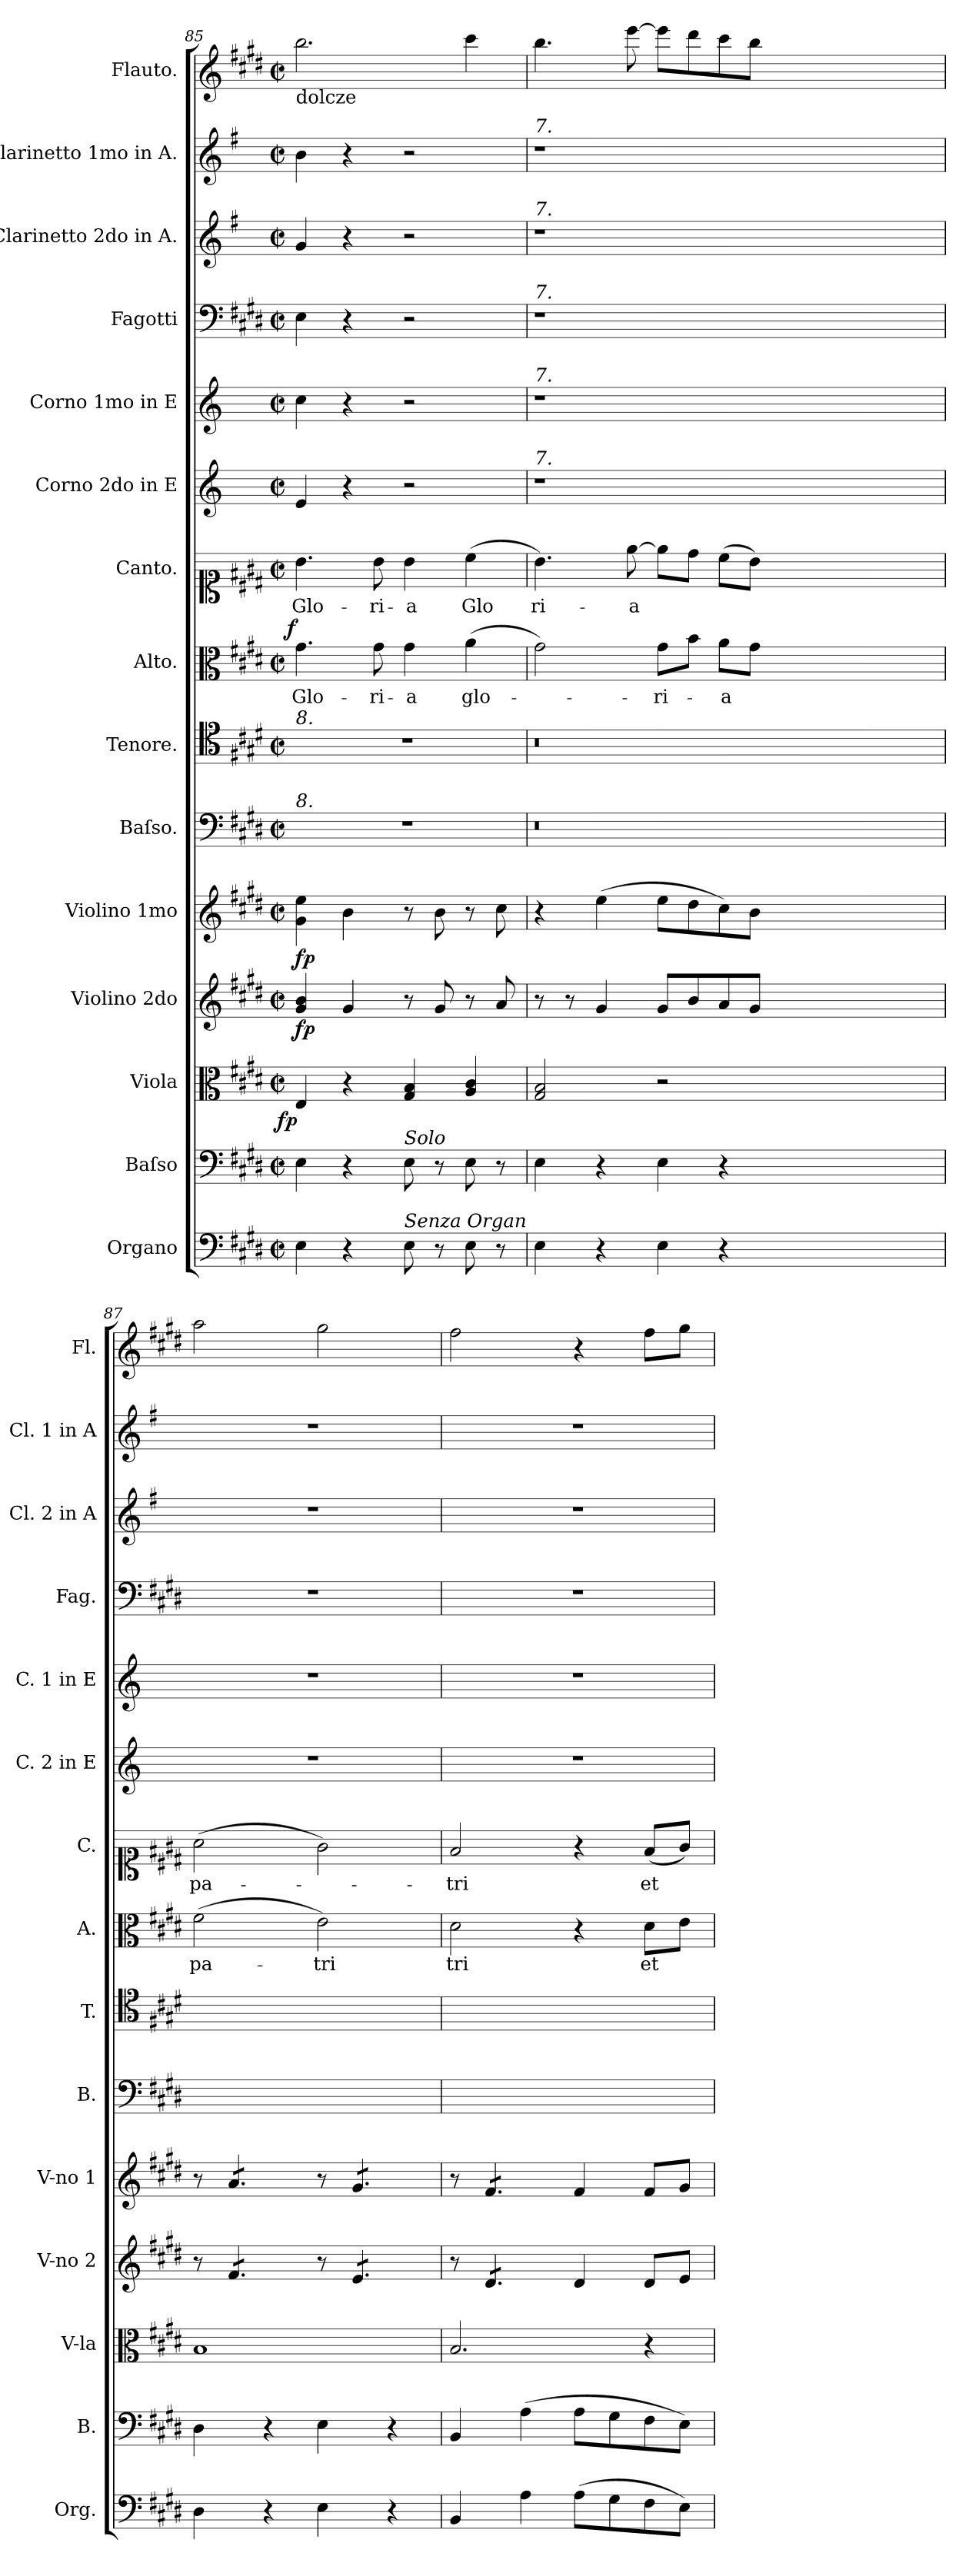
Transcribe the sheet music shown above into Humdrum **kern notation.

**kern	**kern	**kern	**dynam	**kern	**dynam	**kern	**dynam	**kern	**kern	**kern	**text	**dynam	**kern	**text	**kern	**kern	**kern	**kern	**kern	**kern
*part15	*part14	*part13	*part13	*part12	*part12	*part11	*part11	*part10	*part9	*part8	*part8	*part8	*part7	*part7	*part6	*part5	*part4	*part3	*part2	*part1
*staff15	*staff14	*staff13	*staff13	*staff12	*staff12	*staff11	*staff11	*staff10	*staff9	*staff8	*staff8	*staff8	*staff7	*staff7	*staff6	*staff5	*staff4	*staff3	*staff2	*staff1
*I"Organo	*I"Baſso	*I"Viola	*	*I"Violino 2do	*	*I"Violino 1mo	*	*I"Baſso.	*I"Tenore.	*I"Alto.	*	*	*I"Canto.	*	*I"Corno 2do in E	*I"Corno 1mo in E	*I"Fagotti	*I"Clarinetto 2do in A.	*I"Clarinetto 1mo in A.	*I"Flauto.
*I'Org.	*I'B.	*I'V-la	*	*I'V-no 2	*	*I'V-no 1	*	*I'B.	*I'T.	*I'A.	*	*	*I'C.	*	*I'C. 2 in E	*I'C. 1 in E	*I'Fag.	*I'Cl. 2 in A	*I'Cl. 1 in A	*I'Fl.
*clefF4	*clefF4	*clefC3	*	*clefG2	*	*clefG2	*	*clefF4	*clefC4	*clefC3	*	*	*clefC1	*	*clefG2	*clefG2	*clefF4	*clefG2	*clefG2	*clefG2
*	*	*	*	*	*	*	*	*	*	*	*	*	*	*	*ITrd5c8	*ITrd5c8	*	*ITrd2c3	*ITrd2c3	*
*k[f#c#g#d#]	*k[f#c#g#d#]	*k[f#c#g#d#]	*	*k[f#c#g#d#]	*	*k[f#c#g#d#]	*	*k[f#c#g#d#]	*k[f#c#g#d#]	*k[f#c#g#d#]	*	*	*k[f#c#g#d#]	*	*k[f#c#g#d#]	*k[f#c#g#d#]	*k[f#c#g#d#]	*k[f#c#g#d#]	*k[f#c#g#d#]	*k[f#c#g#d#]
*M2/2	*M2/2	*M2/2	*	*M2/2	*	*M2/2	*	*M2/2	*M2/2	*M2/2	*	*	*M2/2	*	*M2/2	*M2/2	*M2/2	*M2/2	*M2/2	*M2/2
*met(c|)	*met(c|)	*met(c|)	*	*met(c|)	*	*met(c|)	*	*met(c|)	*met(c|)	*met(c|)	*	*	*met(c|)	*	*met(c|)	*met(c|)	*met(c|)	*met(c|)	*met(c|)	*met(c|)
=85	=85	=85	=85	=85	=85	=85	=85	=85	=85	=85	=85	=85	=85	=85	=85	=85	=85	=85	=85	=85
!	!	!	!	!	!	!	!	!	!	!	!	!	!	!	!	!	!	!	!	!LO:TX:b:t=dolcze
!	!	!	!	!	!	!	!	!	!LO:TX:a:i:t=8.	!	!	!	!	!	!	!	!	!	!	!
!	!	!	!	!	!	!	!	!LO:TX:a:i:t=8.	!	!	!	!	!	!	!	!	!	!	!	!
!	!	!	!LO:DY:rj	!	!LO:DY:b	!	!LO:DY:b	!	!	!	!	!LO:DY:a:rj	!	!	!	!	!	!	!	!
4E\	4E\	4E/	fp	4g#/ 4b/	fp	4g#\ 4ee\	fp	1r	1r	4.g#\	Glo-	f	4.b\	Glo-	4G#/	4e\	4E\	4e/	4g#\	2.bb\
4r	4r	4r	.	4g#/	.	4b\	.	.	.	.	.	.	.	.	4r	4r	4r	4r	4r	.
.	.	.	.	.	.	.	.	.	.	8g#\	-ri-	.	8b\	-ri-	.	.	.	.	.	.
!	!LO:TX:a:i:t=Solo	!	!	!	!	!	!	!	!	!	!	!	!	!	!	!	!	!	!	!
!LO:TX:a:i:t=Senza Organ	!	!	!	!	!	!	!	!	!	!	!	!	!	!	!	!	!	!	!	!
8E\	8E\	4G#/ 4B/	.	8r	.	8r	.	.	.	4g#\	-a	.	4b\	-a	2r	2r	2r	2r	2r	.
8r	8r	.	.	8g#/	.	8b\	.	.	.	.	.	.	.	.	.	.	.	.	.	.
8E\	8E\	4A/ 4c#/	.	8r	.	8r	.	.	.	(4a\	glo-	.	(4cc#\	Glo	.	.	.	.	.	4ccc#\
8r	8r	.	.	8a/	.	8cc#\	.	.	.	.	.	.	.	.	.	.	.	.	.	.
=86	=86	=86	=86	=86	=86	=86	=86	=86	=86	=86	=86	=86	=86	=86	=86	=86	=86	=86	=86	=86
!	!	!	!	!	!	!	!	!	!	!	!	!	!	!	!	!	!	!	!LO:TX:a:i:t=7.	!
!	!	!	!	!	!	!	!	!	!	!	!	!	!	!	!	!	!	!LO:TX:a:i:t=7.	!	!
!	!	!	!	!	!	!	!	!	!	!	!	!	!	!	!	!	!LO:TX:a:i:t=7.	!	!	!
!	!	!	!	!	!	!	!	!	!	!	!	!	!	!	!	!LO:TX:a:i:t=7.	!	!	!	!
!	!	!	!	!	!	!	!	!	!	!	!	!	!	!	!LO:TX:a:i:t=7.	!	!	!	!	!
4E\	4E\	2G#/ 2B/	.	8r	.	4r	.	0.r	0.r	2g#\)	.	.	4.b\)	ri-	1r	1r	1r	1r	1r	4.bb\
.	.	.	.	8r	.	.	.	.	.	.	.	.	.	.	.	.	.	.	.	.
4r	4r	.	.	4g#/	.	(4ee\	.	.	.	.	.	.	.	.	.	.	.	.	.	.
.	.	.	.	.	.	.	.	.	.	.	.	.	[8ee\	-a	.	.	.	.	.	[8eee\
4E\	4E\	2r	.	8g#/L	.	8ee\L	.	.	.	8g#\L	-ri-	.	8ee\L]	.	.	.	.	.	.	8eee\L]
.	.	.	.	8b/	.	8dd#\	.	.	.	8b\J	.	.	8dd#\J	.	.	.	.	.	.	8ddd#\
4r	4r	.	.	8a/	.	8cc#\)	.	.	.	8a\L	-a	.	(8cc#\L	.	.	.	.	.	.	8ccc#\
.	.	.	.	8g#/J	.	8b\J	.	.	.	8g#\J	.	.	8b\J)	.	.	.	.	.	.	8bb\J
0ryy	0ryy	0ryy	.	0ryy	.	0ryy	.	.	.	0ryy	.	.	0ryy	.	0ryy	0ryy	0ryy	0ryy	0ryy	0ryy
=87	=87	=87	=87	=87	=87	=87	=87	=87	=87	=87	=87	=87	=87	=87	=87	=87	=87	=87	=87	=87
4D#\	4D#\	1B/	.	8r	.	8r	.	1ryy	1ryy	(2f#\	pa-	.	(2a\	pa-	1r	1r	1r	1r	1r	2aa\
*	*	*	*	*tremolo	*	*	*	*	*	*	*	*	*	*	*	*	*	*	*	*
*	*	*	*	*	*	*tremolo	*	*	*	*	*	*	*	*	*	*	*	*	*	*
.	.	.	.	8f#/L	.	8a/L	.	.	.	.	.	.	.	.	.	.	.	.	.	.
4r	4r	.	.	8f#/	.	8a/	.	.	.	.	.	.	.	.	.	.	.	.	.	.
.	.	.	.	8f#/J	.	8a/J	.	.	.	.	.	.	.	.	.	.	.	.	.	.
4E\	4E\	.	.	8r	.	8r	.	.	.	2e\)	-tri	.	2g#\)	.	.	.	.	.	.	2gg#\
.	.	.	.	8e/L	.	8g#/L	.	.	.	.	.	.	.	.	.	.	.	.	.	.
4r	4r	.	.	8e/	.	8g#/	.	.	.	.	.	.	.	.	.	.	.	.	.	.
.	.	.	.	8e/J	.	8g#/J	.	.	.	.	.	.	.	.	.	.	.	.	.	.
=88	=88	=88	=88	=88	=88	=88	=88	=88	=88	=88	=88	=88	=88	=88	=88	=88	=88	=88	=88	=88
4BB/	4BB/	2.B/	.	8r	.	8r	.	1ryy	1ryy	2d#\	tri	.	2f#/	-tri	1r	1r	1r	1r	1r	2ff#\
.	.	.	.	8d#/L	.	8f#/L	.	.	.	.	.	.	.	.	.	.	.	.	.	.
4A\	(4A\	.	.	8d#/	.	8f#/	.	.	.	.	.	.	.	.	.	.	.	.	.	.
.	.	.	.	8d#/J	.	8f#/J	.	.	.	.	.	.	.	.	.	.	.	.	.	.
*	*	*	*	*	*	*Xtremolo	*	*	*	*	*	*	*	*	*	*	*	*	*	*
*	*	*	*	*Xtremolo	*	*	*	*	*	*	*	*	*	*	*	*	*	*	*	*
(8A\L	8A\L	.	.	4d#/	.	4f#/	.	.	.	4r	.	.	4r	.	.	.	.	.	.	4r
8G#\	8G#\	.	.	.	.	.	.	.	.	.	.	.	.	.	.	.	.	.	.	.
8F#\	8F#\	4r	.	8d#/L	.	8f#/L	.	.	.	8d#\L	et	.	(8f#/L	et	.	.	.	.	.	8ff#\L
8E\J)	8E\J)	.	.	8e/J	.	8g#/J	.	.	.	8e\J	.	.	8g#/J)	.	.	.	.	.	.	8gg#\J
=	=	=	=	=	=	=	=	=	=	=	=	=	=	=	=	=	=	=	=	=
*-	*-	*-	*-	*-	*-	*-	*-	*-	*-	*-	*-	*-	*-	*-	*-	*-	*-	*-	*-	*-
